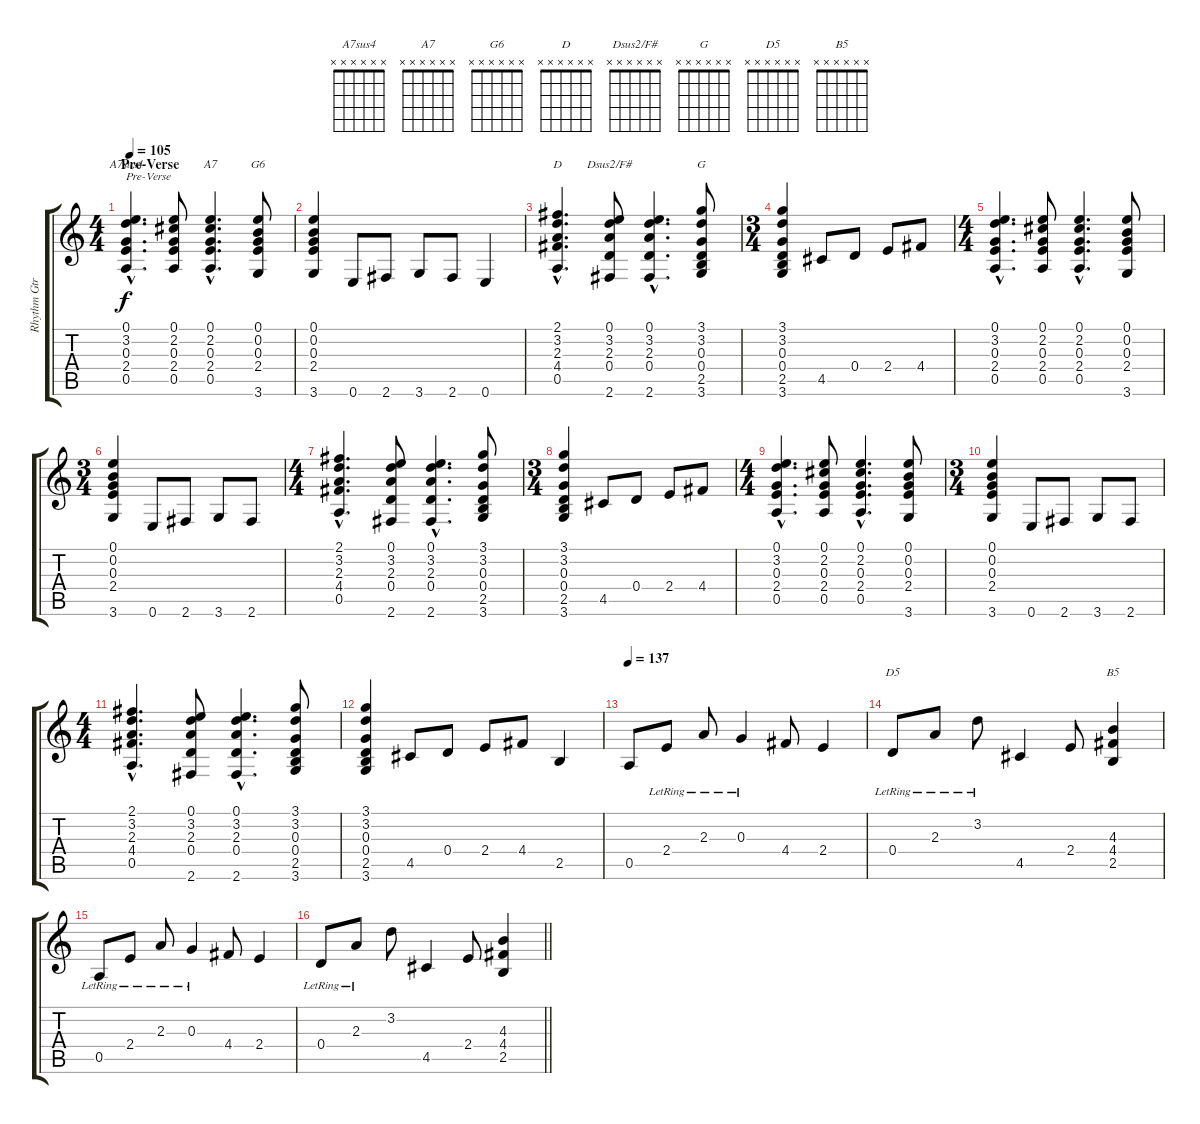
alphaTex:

\track ("Rhythm Gtr.1" "Rhythm Gtr") {instrument overdrivenguitar}
\staff {score tabs}
\tuning (E4 B3 G3 D3 A2 E2) {hide}
\chord ("A7sus4" x x x x x x) {firstfret 0}
\chord ("A7" x x x x x x) {firstfret 0}
\chord ("G6" x x x x x x) {firstfret 0}
\chord ("D" x x x x x x) {firstfret 0}
\chord ("Dsus2/F#" x x x x x x) {firstfret 0}
\chord ("G" x x x x x x) {firstfret 0}
\chord ("D5" x x x x x x) {firstfret 0}
\chord ("B5" x x x x x x) {firstfret 0}
\ts (4 4)
\section ("" "Pre-Verse")
\tempo 105
\clef g2
\ks c
(0.1{hac} 3.2{hac} 0.3{hac} 2.4{hac} 0.5{hac}).4{d ch "A7sus4" txt "Pre-Verse" dy f volume 13 instrument overdrivenguitar} (0.1 2.2 0.3 2.4 0.5).8 (0.1{hac} 2.2{hac} 0.3{hac} 2.4{hac} 0.5{hac}).4{d ch "A7"} (0.1 0.2 0.3 2.4 3.6).8{ch "G6"} |
(0.1 0.2 0.3 2.4 3.6).4 0.6.8 2.6.8 3.6.8 2.6.8 0.6.4 |
(2.1{hac} 3.2{hac} 2.3{hac} 4.4{hac} 0.5{hac}).4{d ch "D"} (0.1 3.2 2.3 0.4 2.6).8{ch "Dsus2/F#"} (0.1{hac} 3.2{hac} 2.3{hac} 0.4{hac} 2.6{hac}).4{d} (3.1 3.2 0.3 0.4 2.5 3.6).8{ch "G"} |
\ts (3 4)
(3.1 3.2 0.3 0.4 2.5 3.6).4 4.5.8 0.4.8 2.4.8 4.4.8 |
\ts (4 4)
(0.1{hac} 3.2{hac} 0.3{hac} 2.4{hac} 0.5{hac}).4{d} (0.1 2.2 0.3 2.4 0.5).8 (0.1{hac} 2.2{hac} 0.3{hac} 2.4{hac} 0.5{hac}).4{d} (0.1 0.2 0.3 2.4 3.6).8 |
\ts (3 4)
(0.1 0.2 0.3 2.4 3.6).4 0.6.8 2.6.8 3.6.8 2.6.8 |
\ts (4 4)
(2.1{hac} 3.2{hac} 2.3{hac} 4.4{hac} 0.5{hac}).4{d} (0.1 3.2 2.3 0.4 2.6).8 (0.1{hac} 3.2{hac} 2.3{hac} 0.4{hac} 2.6{hac}).4{d} (3.1 3.2 0.3 0.4 2.5 3.6).8 |
\ts (3 4)
(3.1 3.2 0.3 0.4 2.5 3.6).4 4.5.8 0.4.8 2.4.8 4.4.8 |
\ts (4 4)
(0.1{hac} 3.2{hac} 0.3{hac} 2.4{hac} 0.5{hac}).4{d} (0.1 2.2 0.3 2.4 0.5).8 (0.1{hac} 2.2{hac} 0.3{hac} 2.4{hac} 0.5{hac}).4{d} (0.1 0.2 0.3 2.4 3.6).8 |
\ts (3 4)
(0.1 0.2 0.3 2.4 3.6).4 0.6.8 2.6.8 3.6.8 2.6.8 |
\ts (4 4)
(2.1{hac} 3.2{hac} 2.3{hac} 4.4{hac} 0.5{hac}).4{d} (0.1 3.2 2.3 0.4 2.6).8 (0.1{hac} 3.2{hac} 2.3{hac} 0.4{hac} 2.6{hac}).4{d} (3.1 3.2 0.3 0.4 2.5 3.6).8 |
(3.1 3.2 0.3 0.4 2.5 3.6).4 4.5.8 0.4.8 2.4.8 4.4.8 2.5.4 |
\tempo 137
0.5.8 2.4{lr}.8 2.3{lr}.8 0.3{lr}.4 4.4.8 2.4.4 |
0.4{lr}.8{ch "D5"} 2.3{lr}.8 3.2{lr}.8 4.5.4 2.4.8 (4.3 4.4 2.5).4{ch "B5"} |
0.5{lr}.8 2.4{lr}.8 2.3{lr}.8 0.3{lr}.4 4.4.8 2.4.4 |
\barLineRight lightlight
0.4{lr}.8 2.3{lr}.8 3.2.8 4.5.4 2.4.8 (4.3 4.4 2.5).4
